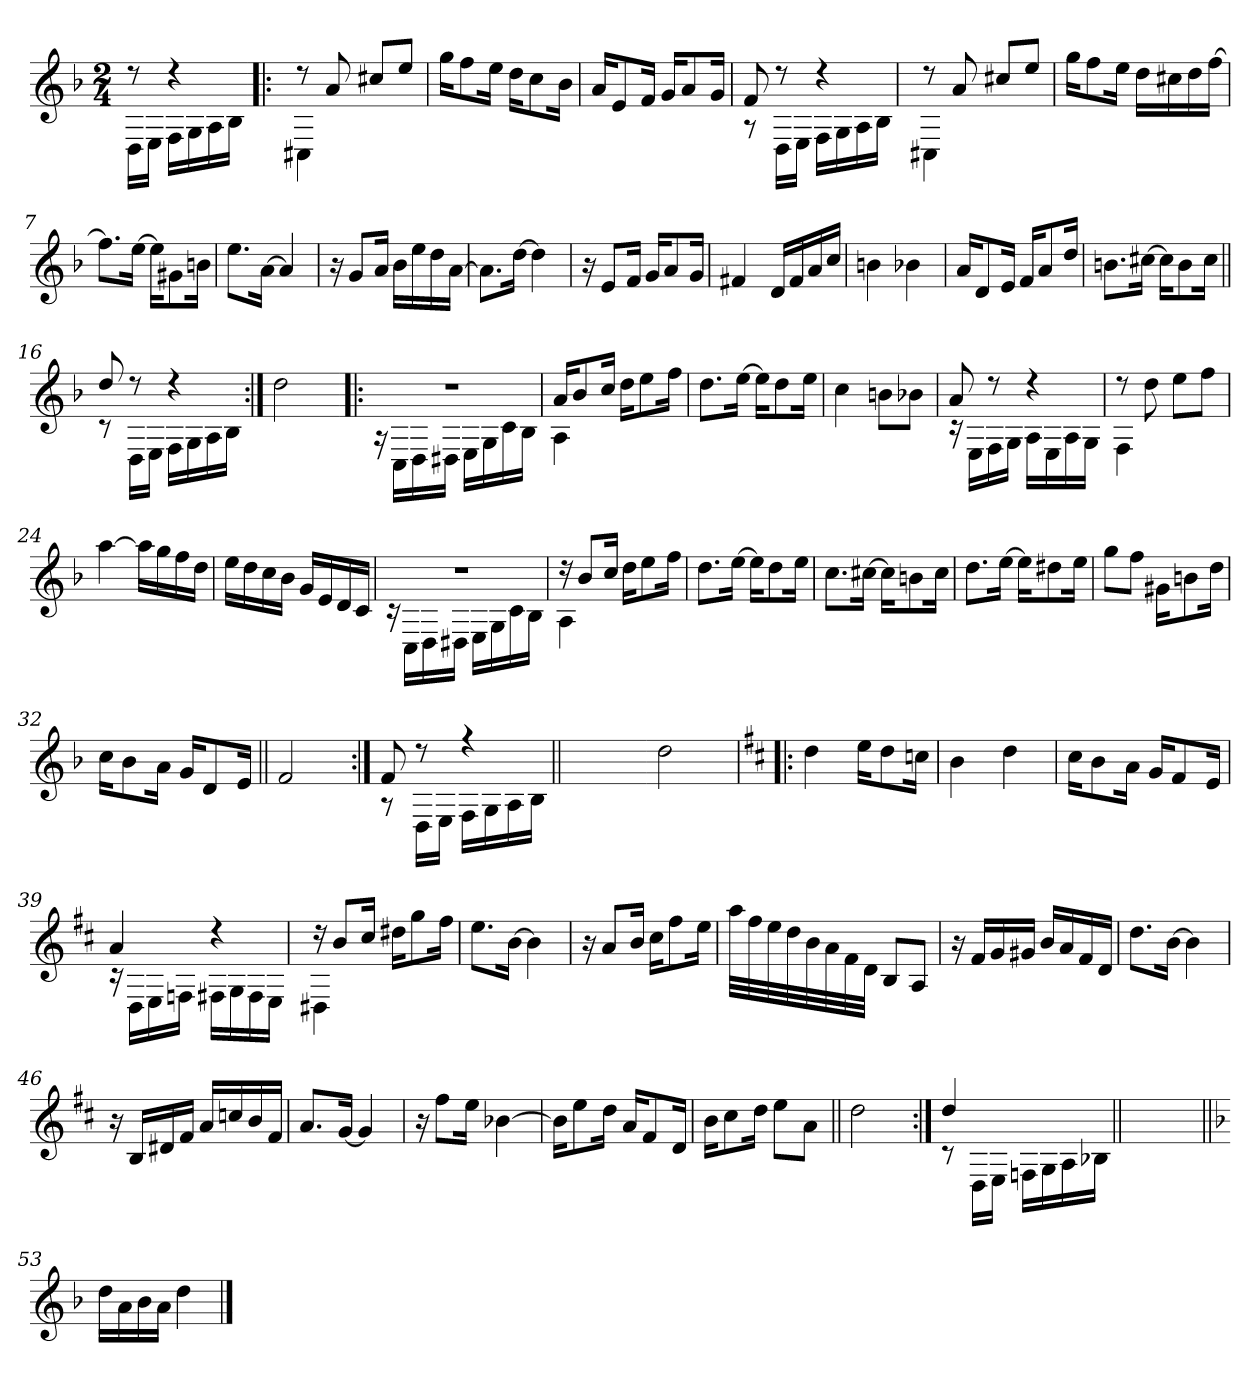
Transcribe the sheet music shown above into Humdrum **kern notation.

**kern
*part1
*staff1
*clefG2
*k[b-]
*d:
*M2/4
=
*^
8rdd	16D\LL
.	16E\JJ
4rdd	16F\LL
.	16G\
.	16A\
.	16B-\JJ
=1!|:	=1!|:
8r	4C#X\
8a/	.
8cc#X/L	4ryy
8ee/J	.
*v	*v
=2
16gg\KL
8ff\
16ee\Jk
16dd\KL
8cc\
16b-\Jk
=3
16a/KL
8e/
16f/Jk
16g/KL
8a/
16g/Jk
!!LO:LB:g=z
=4
*^
8f/	8rA
8rcc	16D\LL
.	16E\JJ
4rdd	16F\LL
.	16G\
.	16A\
.	16B-\JJ
=5	=5
8r	4C#X\
8a/	.
8cc#X/L	4ryy
8ee/J	.
*v	*v
=6
16gg\KL
8ff\
16ee\Jk
16dd\LL
16cc#X\
16dd\
[16ff\JJ
=7
8.ff\L]
[16ee\Jk
16ee\KL]
8g#X\
16bn\Jk
!!LO:LB:g=z
=8
8.ee\L
[16a\Jk
4a/]
=9
16r
8g/L
16a/Jk
16b-\LL
16ee\
16dd\
[16a\JJ
=10
8.a\L]
[16dd\Jk
4dd\]
=11
16r
8e/L
16f/Jk
16g/KL
8a/
16g/Jk
=12
4f#X/
16d/LL
16f#/
16a/
16cc/JJ
!!LO:LB:g=z
=13
4bn\
4b-X\
=14
16a/KL
8d/
16e/Jk
16f/KL
8a/
16dd/Jk
=15
8.bn\L
[16cc#X\Jk
16cc#\KL]
8b\
16cc#\Jk
=16||
*^
8dd/	8rc
8rdd	16D\LL
.	16E\JJ
4rdd	16F\LL
.	16G\
.	16A\
.	16B-\JJ
*v	*v
=17:|!
2dd\
!!LO:LB:g=z
=18!|:
*^
2r	16rG
.	16C\LL
.	16D\
.	16D#X\JJ
.	16E\LL
.	16G\
.	16c\
.	16B-\JJ
=19	=19
16a/KL	4A\
8b-/	.
16cc/Jk	.
16dd\KL	4ryy
8ee\	.
16ff\Jk	.
*v	*v
=20
8.dd\L
[16ee\Jk
16ee\KL]
8dd\
16ee\Jk
=21
4cc\
8bn\L
8b-X\J
!!LO:LB:g=z
=22
*^
8a/	16rc
.	16E\LL
8rdd	16F\
.	16G\JJ
4rdd	16A\LL
.	16E\
.	16A\
.	16G\JJ
=23	=23
8rdd	4F\
8dd\	.
8ee\L	4ryy
8ff\J	.
*v	*v
=24
[4aa\
16aa\LL]
16gg\
16ff\
16dd\JJ
=25
16ee\LL
16dd\
16cc\
16b-\JJ
16g/LL
16e/
16d/
16c/JJ
!!LO:LB:g=z
=26
*^
2r	16rB
.	16C\LL
.	16D\
.	16D#X\JJ
.	16E\LL
.	16G\
.	16c\
.	16B-\JJ
=27	=27
16rdd	4A\
8b-/L	.
16cc/Jk	.
16dd\KL	4ryy
8ee\	.
16ff\Jk	.
*v	*v
=28
8.dd\L
[16ee\Jk
16ee\KL]
8dd\
16ee\Jk
=29
8.cc\L
[16cc#X\Jk
16cc#\KL]
8bn\
16cc#\Jk
=30
8.dd\L
[16ee\Jk
16ee\KL]
8dd#X\
16ee\Jk
!!LO:LB:g=z
=31
8gg\L
8ff\J
16g#X\KL
8bn\
16dd\Jk
=32
16cc\KL
8b-\
16a\Jk
16g/KL
8d/
16e/Jk
=33||
2f/
=34:|!
*^
8f/	8rG
8r	16D\LL
.	16E\JJ
4ree	16F\LL
.	16G\
.	16A\
.	16B-\JJ
*v	*v
=34X1||
*stria0
2ryy
!!LO:PB:g=z
=35-
*stria5
2dd\
=36!|:
*k[f#c#]
*D:
4dd\
16ee\KL
8dd\
16ccn\Jk
=37
4b\
4dd\
=38
16cc#\KL
8b\
16a\Jk
16g/KL
8f#/
16e/Jk
!!LO:LB:g=z
=39
*^
4a/	16rc
.	16D\LL
.	16E\
.	16Fn\JJ
4rdd	16F#X\LL
.	16G\
.	16F#\
.	16E\JJ
=40	=40
16rdd	4D#X\
8b/L	.
16cc#/Jk	.
16dd#X\KL	4ryy
8gg\	.
16ff#\Jk	.
*v	*v
=41
8.ee\L
[16b\Jk
4b\]
=42
16r
8a/L
16b/Jk
16cc#\KL
8ff#\
16ee\Jk
!!LO:LB:g=z
=43
32aa\LLL
32ff#\
32ee\
32dd\
32b\
32a\
32f#\
32d\JJJ
8B/L
8A/J
=44
16r
16f#/LL
16g/
16g#X/JJ
16b/LL
16a/
16f#/
16d/JJ
=45
8.dd\L
[16b\Jk
4b\]
=46
16r
16B/LL
16d#X/
16f#/JJ
16a/LL
16ccn/
16b/
16f#/JJ
!!LO:LB:g=z
=47
8.a/L
[16g/Jk
4g/]
=48
16r
8ff#\L
16ee\Jk
[4b-X\
=49
16b-\KL]
8ee\
16dd\Jk
16a/KL
8f#/
16d/Jk
=50
16b\KL
8cc#\
16dd\Jk
8ee\L
8a\J
!!LO:LB:g=z
=51||
2dd\
=52:|!
*^
4dd/	8rB
.	16D\LL
.	16E\JJ
4ryy	16Fn\LL
.	16G\
.	16A\
.	16B-X\JJ
*v	*v
=52X2||
*stria0
2ryy
=53||
*stria5
*k[b-]
*F:
16dd\LL
16a\
16b-\
16a\JJ
4dd\
==
*-
